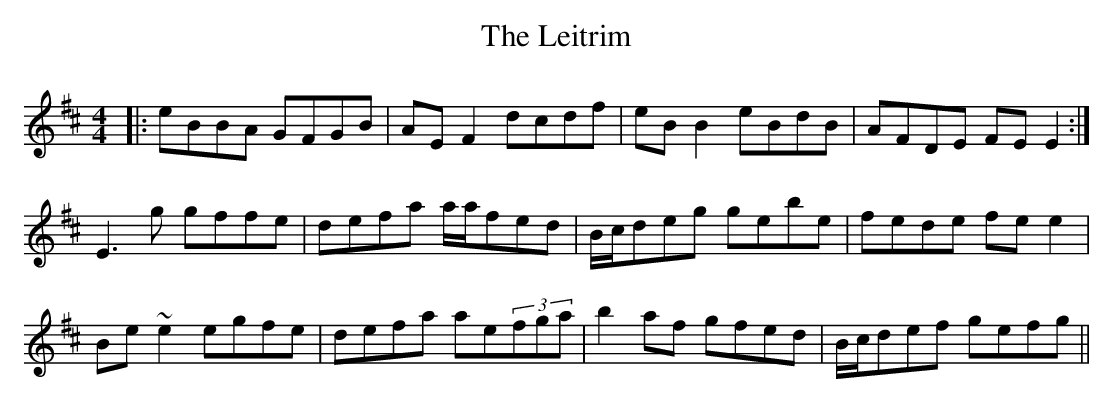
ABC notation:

X:1
T: The Leitrim
M: 4/4
L: 1/8
K: Edor
|:eBBA GFGB|AE F2 dcdf|eB B2 eBdB|AFDE FE E2:|
E3g gffe|defa a/a/fed|B/c/deg gebe|fede fe e2|
Be~e2 egfe|defa ae(3fga|b2af gfed|B/c/def gefg||
